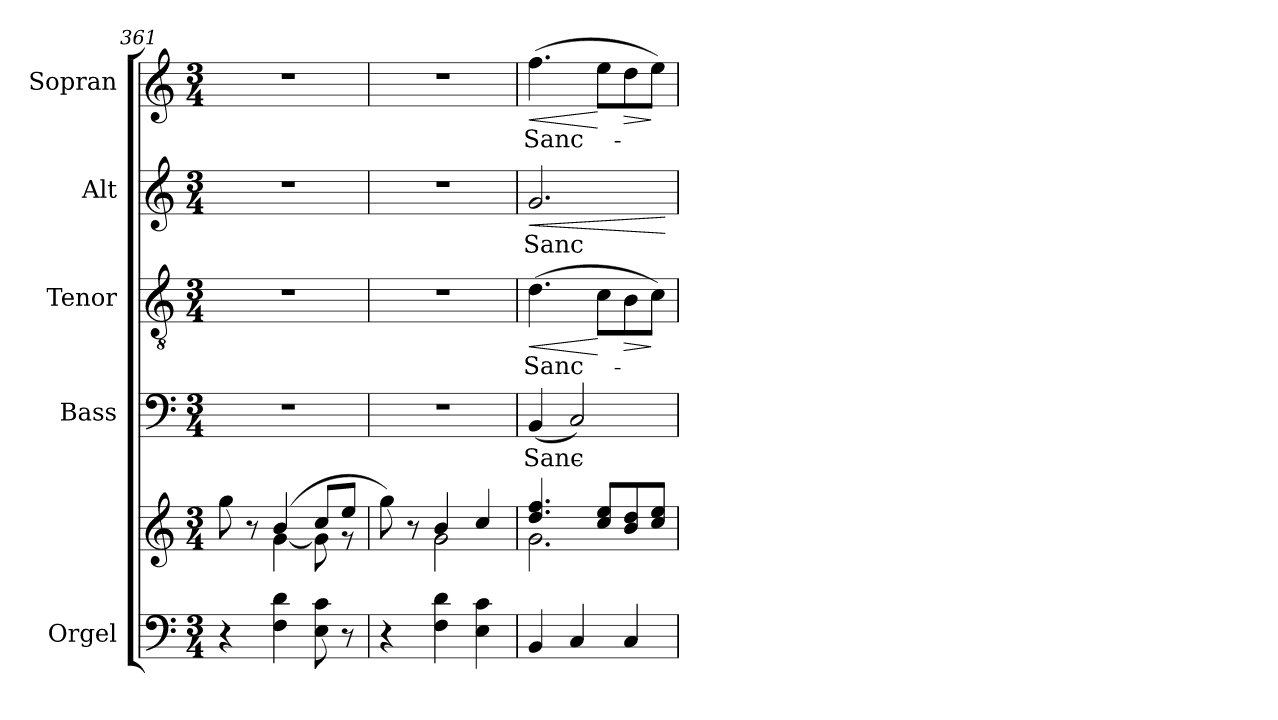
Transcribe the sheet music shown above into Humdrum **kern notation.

**kern	**kern	**kern	**text	**kern	**text	**dynam	**kern	**text	**dynam	**kern	**text	**dynam
*part5	*part5	*part4	*part4	*part3	*part3	*part3	*part2	*part2	*part2	*part1	*part1	*part1
*staff6	*staff5	*staff4	*staff4	*staff3	*staff3	*staff3	*staff2	*staff2	*staff2	*staff1	*staff1	*staff1
*I"Orgel	*	*I"Bass	*	*I"Tenor	*	*	*I"Alt	*	*	*I"Sopran	*	*
*I'Org.	*	*I'B.	*	*I'T.	*	*	*I'A.	*	*	*I'S.	*	*
*clefF4	*clefG2	*clefF4	*	*clefGv2	*	*	*clefG2	*	*	*clefG2	*	*
*k[]	*k[]	*k[]	*	*k[]	*	*	*k[]	*	*	*k[]	*	*
*C:	*C:	*C:	*	*C:	*	*	*C:	*	*	*C:	*	*
*M3/4	*M3/4	*M3/4	*	*M3/4	*	*	*M3/4	*	*	*M3/4	*	*
=361	=361	=361	=361	=361	=361	=361	=361	=361	=361	=361	=361	=361
*	*^	*	*	*	*	*	*	*	*	*	*	*
4r	8gg\	4ryy	2.r	.	2.r	.	.	2.r	.	.	2.r	.	.
.	8r	.	.	.	.	.	.	.	.	.	.	.	.
4F\ 4d\	(>4b/	[<4g\	.	.	.	.	.	.	.	.	.	.	.
8E\ 8c\	8cc/L	8g\]	.	.	.	.	.	.	.	.	.	.	.
8r	8ee/J	8rg	.	.	.	.	.	.	.	.	.	.	.
=362	=362	=362	=362	=362	=362	=362	=362	=362	=362	=362	=362	=362	=362
4r	8gg\)	4ryy	2.r	.	2.r	.	.	2.r	.	.	2.r	.	.
.	8r	.	.	.	.	.	.	.	.	.	.	.	.
4F\ 4d\	4b/	2g\	.	.	.	.	.	.	.	.	.	.	.
4E\ 4c\	4cc/	.	.	.	.	.	.	.	.	.	.	.	.
=363	=363	=363	=363	=363	=363	=363	=363	=363	=363	=363	=363	=363	=363
!	!	!	!	!LO:LY:b	!	!LO:LY:b	!LO:HP:b	!	!LO:LY:b	!LO:HP:b	!	!LO:LY:b	!LO:HP:b
4BB/	4.dd/ 4.ff/	2.g\	(<4BB/	Sanc-	(>4.d\	Sanc-	<	2.g/	Sanc-	<	(>4.ff\	Sanc-	<
4C/	.	.	2C/)	.	.	.	.	.	.	.	.	.	.
.	8cc/ 8ee/L	.	.	.	8c\L	.	[	.	.	.	8ee\L	.	[
!	!	!	!	!	!	!	!LO:HP:b	!	!	!	!	!	!LO:HP:b
4C/	8b/ 8dd/	.	.	.	8B\	.	>	.	.	.	8dd\	.	>
.	8cc/ 8ee/J	.	.	.	8c\J)	.	]	.	.	.	8ee\J)	.	]
*	*v	*v	*	*	*	*	*	*	*	*	*	*	*
.	.	.	.	.	.	.	.	.	[	.	.	.
=	=	=	=	=	=	=	=	=	=	=	=	=
*-	*-	*-	*-	*-	*-	*-	*-	*-	*-	*-	*-	*-
